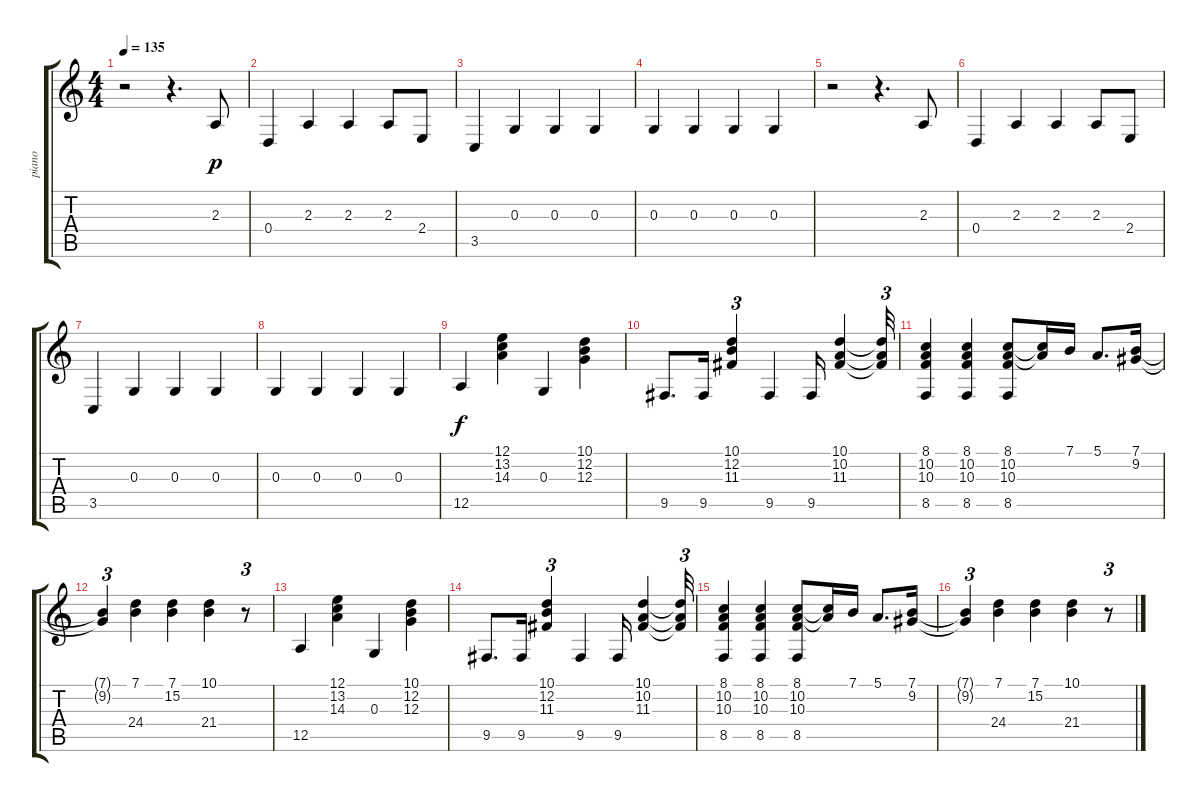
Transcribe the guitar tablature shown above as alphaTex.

\track ("piano" "piano") {instrument brightacousticpiano}
\staff {score tabs}
\tuning (E4 B3 G3 D3 A2 E2) {hide}
\ts (4 4)
\tempo 135
\clef g2
\ks c
r.2{dy p} r.4{d} 2.3.8 |
0.4.4 2.3.4 2.3.4 2.3.8 2.4.8 |
3.5.4 0.3.4 0.3.4 0.3.4 |
0.3.4 0.3.4 0.3.4 0.3.4 |
r.2 r.4{d} 2.3.8 |
0.4.4 2.3.4 2.3.4 2.3.8 2.4.8 |
3.5.4 0.3.4 0.3.4 0.3.4 |
0.3.4 0.3.4 0.3.4 0.3.4 |
12.5.4{dy f} (12.1 13.2 14.3).4 0.3.4 (10.1 12.2 12.3).4 |
9.5.8{d} 9.5.16 (10.1 12.2 11.3).4{tu (3 2)} 9.5.4 9.5.16 (10.1 10.2 11.3).4 (10.1{t} 10.2{t} 11.3{t}).32{tu (3 2)} |
(8.1 10.2 10.3 8.5).4 (8.1 10.2 10.3 8.5).4 (8.1 10.2 10.3 8.5).8 (8.1{t} 10.2{t}).16 7.1.16 5.1.8{d} (7.1 9.2).16 |
(7.1{t} 9.2{t}).4{tu (3 2)} (7.1 24.4).4 (7.1 15.2).4 (10.1 21.4).4 r.8{tu (3 2)} |
12.5.4 (12.1 13.2 14.3).4 0.3.4 (10.1 12.2 12.3).4 |
9.5.8{d} 9.5.16 (10.1 12.2 11.3).4{tu (3 2)} 9.5.4 9.5.16 (10.1 10.2 11.3).4 (10.1{t} 10.2{t} 11.3{t}).32{tu (3 2)} |
(8.1 10.2 10.3 8.5).4 (8.1 10.2 10.3 8.5).4 (8.1 10.2 10.3 8.5).8 (8.1{t} 10.2{t}).16 7.1.16 5.1.8{d} (7.1 9.2).16 |
(7.1{t} 9.2{t}).4{tu (3 2)} (7.1 24.4).4 (7.1 15.2).4 (10.1 21.4).4 r.8{tu (3 2)}
